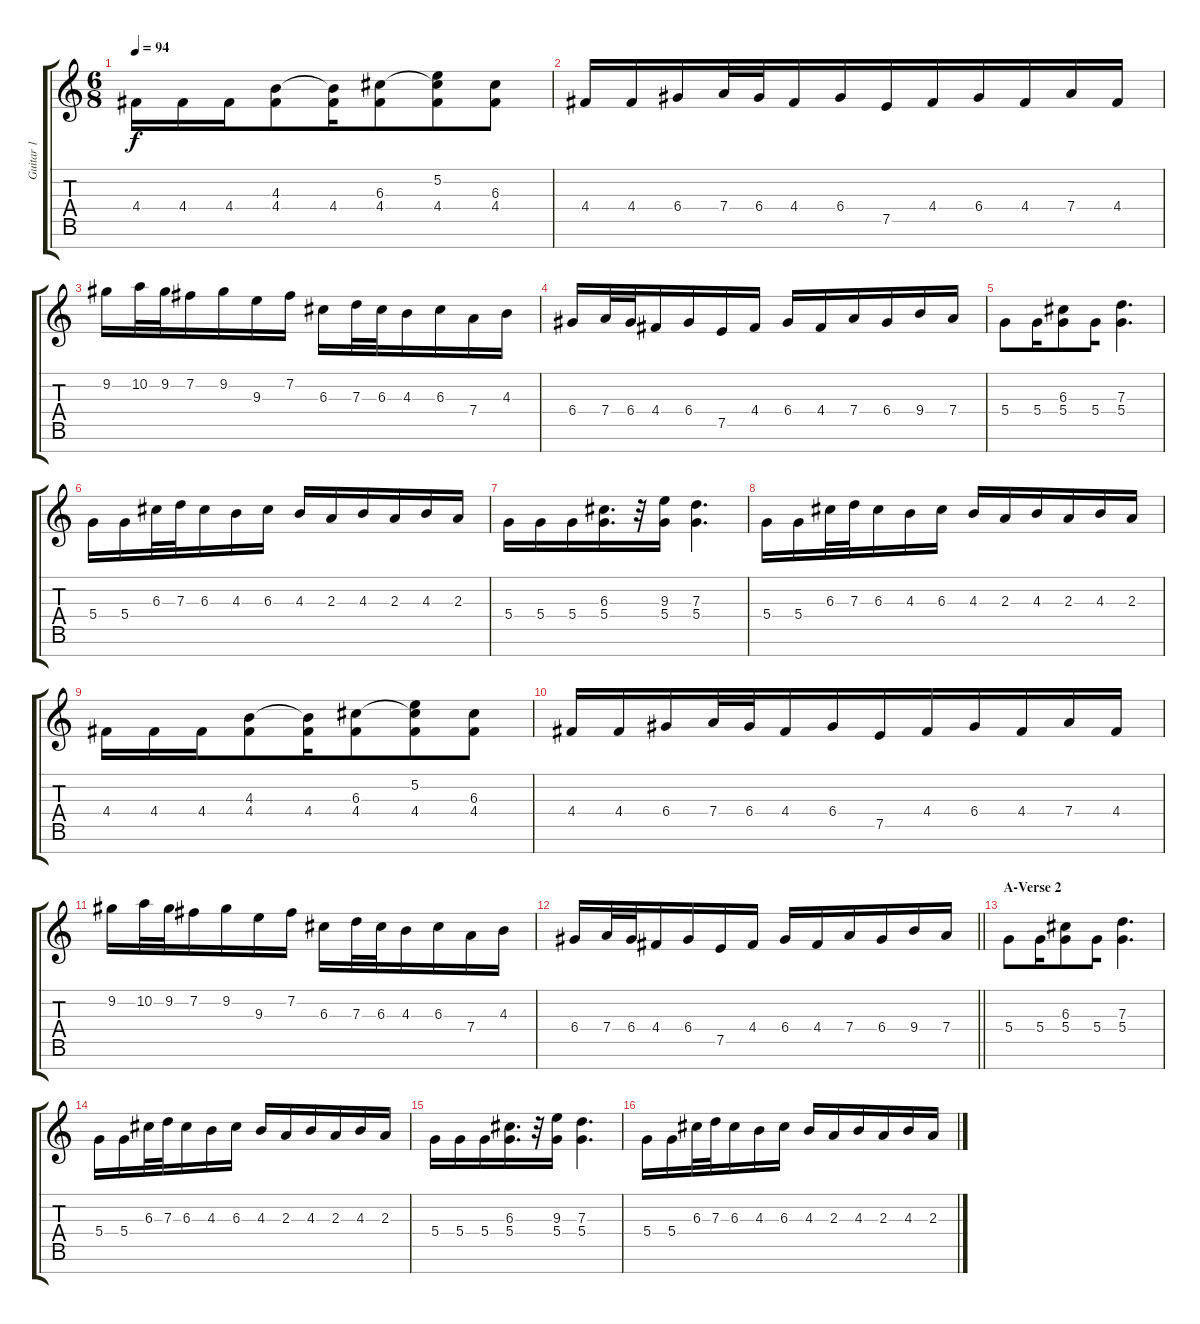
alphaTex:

\track ("Guitar 1" "Guitar 1") {instrument distortionguitar}
\staff {score tabs}
\tuning (E4 B3 G3 D3 A2 E2 B1) {hide}
\ts (6 8)
\tempo 94
\clef g2
\ks c
4.4.16{dy f} 4.4.16{beam merge} 4.4.16 (4.3 4.4).8 (4.3{t} 4.4).16{beam merge} (6.3 4.4).8{beam merge} (5.2 6.3{t} 4.4).8 (6.3 4.4).8 |
4.4.16 4.4.16{beam merge} 6.4.16{beam merge} 7.4.32{beam merge} 6.4.32{beam merge} 4.4.16 6.4.16{beam merge} 7.5.16 4.4.16 6.4.16{beam merge} 4.4.16 7.4.16 4.4.16 |
9.2.16 10.2.32 9.2.32 7.2.16{beam merge} 9.2.16 9.3.16{beam merge} 7.2.16 6.3.16 7.3.32 6.3.32 4.3.16{beam merge} 6.3.16 7.4.16 4.3.16 |
6.4.16{beam merge} 7.4.32{beam merge} 6.4.32{beam merge} 4.4.16 6.4.16{beam merge} 7.5.16 4.4.16 6.4.16{beam merge} 4.4.16 7.4.16{beam merge} 6.4.16 9.4.16 7.4.16 |
5.4.8{beam merge} 5.4.16 (6.3 5.4).8 5.4.16{beam merge} (7.3 5.4).4{d} |
5.4.16{beam merge} 5.4.16{beam merge} 6.3.32{beam merge} 7.3.32{beam merge} 6.3.16 4.3.16 6.3.16 4.3.16 2.3.16{beam merge} 4.3.16{beam merge} 2.3.16 4.3.16 2.3.16 |
5.4.16 5.4.16{beam merge} 5.4.16 (6.3 5.4).16{d} r.32 (9.3 5.4).16{beam merge} (7.3 5.4).4{d} |
5.4.16{beam merge} 5.4.16{beam merge} 6.3.32{beam merge} 7.3.32{beam merge} 6.3.16 4.3.16 6.3.16 4.3.16 2.3.16{beam merge} 4.3.16{beam merge} 2.3.16 4.3.16 2.3.16 |
4.4.16 4.4.16{beam merge} 4.4.16 (4.3 4.4).8 (4.3{t} 4.4).16{beam merge} (6.3 4.4).8{beam merge} (5.2 6.3{t} 4.4).8 (6.3 4.4).8 |
4.4.16 4.4.16{beam merge} 6.4.16{beam merge} 7.4.32{beam merge} 6.4.32{beam merge} 4.4.16 6.4.16{beam merge} 7.5.16 4.4.16 6.4.16{beam merge} 4.4.16 7.4.16 4.4.16 |
9.2.16 10.2.32 9.2.32 7.2.16{beam merge} 9.2.16 9.3.16{beam merge} 7.2.16 6.3.16 7.3.32 6.3.32 4.3.16{beam merge} 6.3.16 7.4.16 4.3.16 |
\barLineRight lightlight
6.4.16{beam merge} 7.4.32{beam merge} 6.4.32{beam merge} 4.4.16 6.4.16{beam merge} 7.5.16 4.4.16 6.4.16{beam merge} 4.4.16 7.4.16{beam merge} 6.4.16 9.4.16 7.4.16 |
\section ("" "A-Verse 2")
5.4.8{beam merge} 5.4.16 (6.3 5.4).8 5.4.16{beam merge} (7.3 5.4).4{d} |
5.4.16{beam merge} 5.4.16{beam merge} 6.3.32{beam merge} 7.3.32{beam merge} 6.3.16 4.3.16 6.3.16 4.3.16 2.3.16{beam merge} 4.3.16{beam merge} 2.3.16 4.3.16 2.3.16 |
5.4.16 5.4.16{beam merge} 5.4.16 (6.3 5.4).16{d} r.32 (9.3 5.4).16{beam merge} (7.3 5.4).4{d} |
5.4.16{beam merge} 5.4.16{beam merge} 6.3.32{beam merge} 7.3.32{beam merge} 6.3.16 4.3.16 6.3.16 4.3.16 2.3.16{beam merge} 4.3.16{beam merge} 2.3.16 4.3.16 2.3.16
